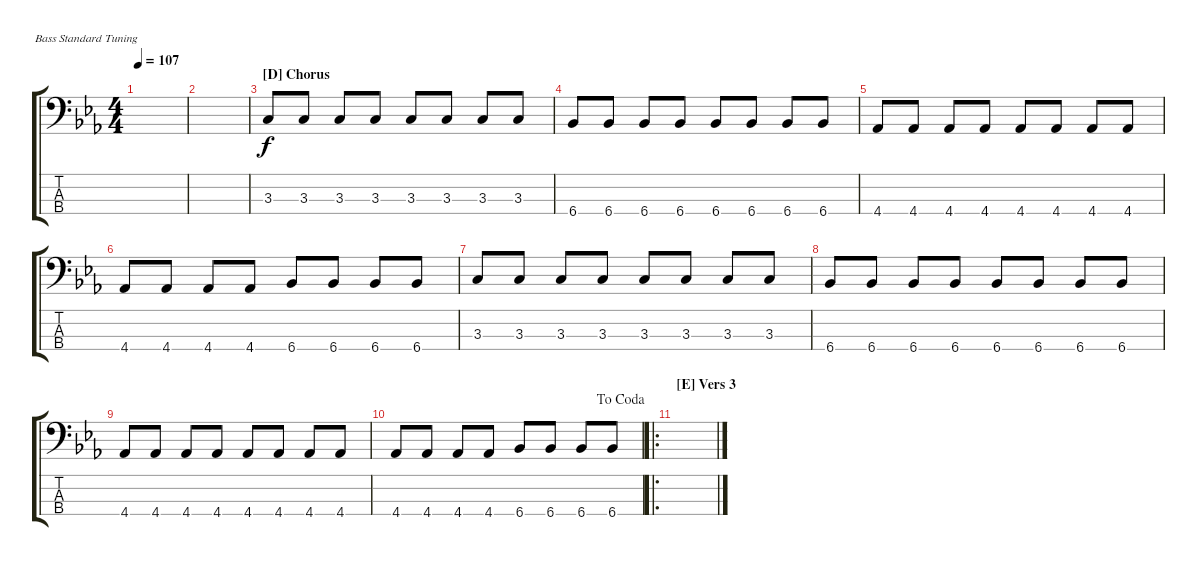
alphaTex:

\defaultSystemsLayout 4
\bracketExtendMode groupsimilarinstruments
\singleTrackTrackNamePolicy hidden
\firstSystemTrackNameOrientation horizontal
\otherSystemsTrackNameOrientation horizontal
\chordDiagramsInScore
\track ("Bass" "Bass") {instrument electricbassfinger}
\staff {score tabs}
\tuning (G2 D2 A1 E1)
\ts (4 4)
\tempo 107
\clef f4
\ks cminor
|
|
\section ("D" "Chorus")
3.3.8 3.3.8 3.3.8 3.3.8 3.3.8 3.3.8 3.3.8 3.3.8 |
6.4.8 6.4.8 6.4.8 6.4.8 6.4.8 6.4.8 6.4.8 6.4.8 |
4.4.8 4.4.8 4.4.8 4.4.8 4.4.8 4.4.8 4.4.8 4.4.8 |
4.4.8 4.4.8 4.4.8 4.4.8 6.4.8 6.4.8 6.4.8 6.4.8 |
3.3.8 3.3.8 3.3.8 3.3.8 3.3.8 3.3.8 3.3.8 3.3.8 |
6.4.8 6.4.8 6.4.8 6.4.8 6.4.8 6.4.8 6.4.8 6.4.8 |
4.4.8 4.4.8 4.4.8 4.4.8 4.4.8 4.4.8 4.4.8 4.4.8 |
\jump dacoda
4.4.8 4.4.8 4.4.8 4.4.8 6.4.8 6.4.8 6.4.8 6.4.8 |
\ro
\section ("E" "Vers 3")
